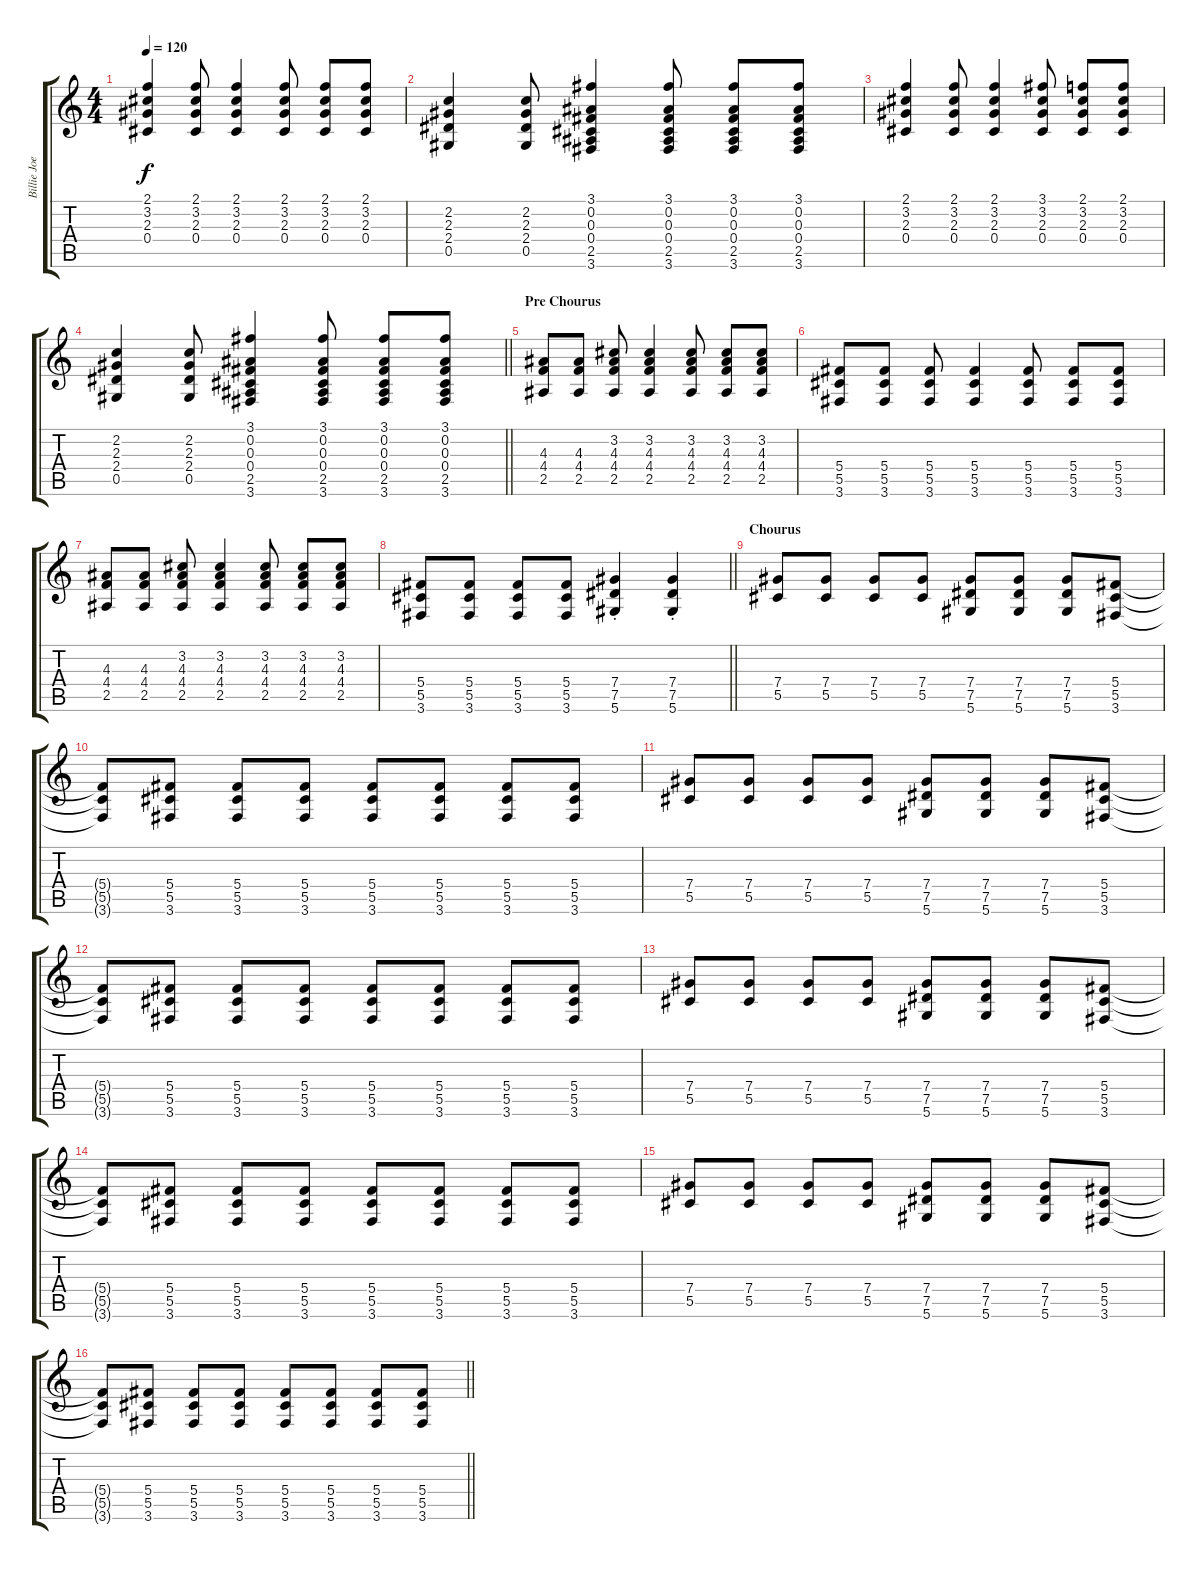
\track ("Billie Joe" "Billie Joe") {instrument distortionguitar}
\staff {score tabs}
\tuning (Eb4 Bb3 Gb3 Db3 Ab2 Eb2) {hide}
\ts (4 4)
\tempo 120
\clef g2
\ks c
(2.1 3.2 2.3 0.4).4{dy f} (2.1 3.2 2.3 0.4).8 (2.1 3.2 2.3 0.4).4 (2.1 3.2 2.3 0.4).8 (2.1 3.2 2.3 0.4).8 (2.1 3.2 2.3 0.4).8 |
(2.2 2.3 2.4 0.5).4 (2.2 2.3 2.4 0.5).8 (3.1 0.2 0.3 0.4 2.5 3.6).4 (3.1 0.2 0.3 0.4 2.5 3.6).8 (3.1 0.2 0.3 0.4 2.5 3.6).8 (3.1 0.2 0.3 0.4 2.5 3.6).8 |
(2.1 3.2 2.3 0.4).4 (2.1 3.2 2.3 0.4).8 (2.1 3.2 2.3 0.4).4 (3.1 3.2 2.3 0.4).8 (2.1 3.2 2.3 0.4).8 (2.1 3.2 2.3 0.4).8 |
\barLineRight lightlight
(2.2 2.3 2.4 0.5).4 (2.2 2.3 2.4 0.5).8 (3.1 0.2 0.3 0.4 2.5 3.6).4 (3.1 0.2 0.3 0.4 2.5 3.6).8 (3.1 0.2 0.3 0.4 2.5 3.6).8 (3.1 0.2 0.3 0.4 2.5 3.6).8 |
\section ("" "Pre Chourus")
(4.3 4.4 2.5).8 (4.3 4.4 2.5).8 (3.2 4.3 4.4 2.5).8 (3.2 4.3 4.4 2.5).4 (3.2 4.3 4.4 2.5).8 (3.2 4.3 4.4 2.5).8 (3.2 4.3 4.4 2.5).8 |
(5.4 5.5 3.6).8 (5.4 5.5 3.6).8 (5.4 5.5 3.6).8 (5.4 5.5 3.6).4 (5.4 5.5 3.6).8 (5.4 5.5 3.6).8 (5.4 5.5 3.6).8 |
(4.3 4.4 2.5).8 (4.3 4.4 2.5).8 (3.2 4.3 4.4 2.5).8 (3.2 4.3 4.4 2.5).4 (3.2 4.3 4.4 2.5).8 (3.2 4.3 4.4 2.5).8 (3.2 4.3 4.4 2.5).8 |
\barLineRight lightlight
(5.4 5.5 3.6).8 (5.4 5.5 3.6).8 (5.4 5.5 3.6).8 (5.4 5.5 3.6).8 (7.4{st} 7.5{st} 5.6{st}).4 (7.4{st} 7.5{st} 5.6{st}).4 |
\section ("" "Chourus")
(7.4 5.5).8 (7.4 5.5).8 (7.4 5.5).8 (7.4 5.5).8 (7.4 7.5 5.6).8 (7.4 7.5 5.6).8 (7.4 7.5 5.6).8 (5.4 5.5 3.6).8 |
(5.4{t} 5.5{t} 3.6{t}).8 (5.4 5.5 3.6).8 (5.4 5.5 3.6).8 (5.4 5.5 3.6).8 (5.4 5.5 3.6).8 (5.4 5.5 3.6).8 (5.4 5.5 3.6).8 (5.4 5.5 3.6).8 |
(7.4 5.5).8 (7.4 5.5).8 (7.4 5.5).8 (7.4 5.5).8 (7.4 7.5 5.6).8 (7.4 7.5 5.6).8 (7.4 7.5 5.6).8 (5.4 5.5 3.6).8 |
(5.4{t} 5.5{t} 3.6{t}).8 (5.4 5.5 3.6).8 (5.4 5.5 3.6).8 (5.4 5.5 3.6).8 (5.4 5.5 3.6).8 (5.4 5.5 3.6).8 (5.4 5.5 3.6).8 (5.4 5.5 3.6).8 |
(7.4 5.5).8 (7.4 5.5).8 (7.4 5.5).8 (7.4 5.5).8 (7.4 7.5 5.6).8 (7.4 7.5 5.6).8 (7.4 7.5 5.6).8 (5.4 5.5 3.6).8 |
(5.4{t} 5.5{t} 3.6{t}).8 (5.4 5.5 3.6).8 (5.4 5.5 3.6).8 (5.4 5.5 3.6).8 (5.4 5.5 3.6).8 (5.4 5.5 3.6).8 (5.4 5.5 3.6).8 (5.4 5.5 3.6).8 |
(7.4 5.5).8 (7.4 5.5).8 (7.4 5.5).8 (7.4 5.5).8 (7.4 7.5 5.6).8 (7.4 7.5 5.6).8 (7.4 7.5 5.6).8 (5.4 5.5 3.6).8 |
\barLineRight lightlight
(5.4{t} 5.5{t} 3.6{t}).8 (5.4 5.5 3.6).8 (5.4 5.5 3.6).8 (5.4 5.5 3.6).8 (5.4 5.5 3.6).8 (5.4 5.5 3.6).8 (5.4 5.5 3.6).8 (5.4 5.5 3.6).8
